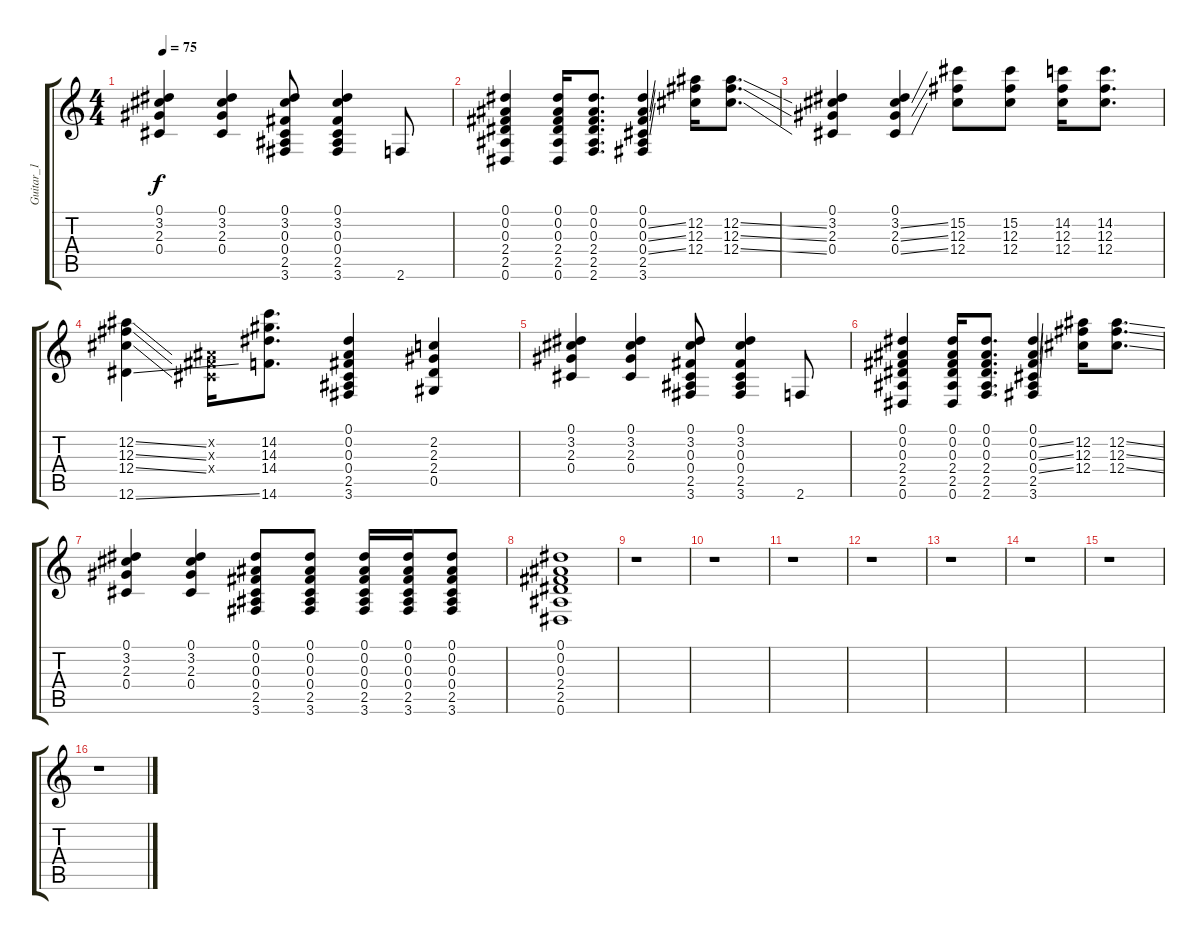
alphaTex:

\track ("Guitar_1" "Guitar_1") {instrument distortionguitar}
\staff {score tabs}
\tuning (Eb4 Bb3 Gb3 Db3 Ab2 Eb2) {hide}
\ts (4 4)
\tempo 75
\clef g2
\ks c
(0.1 3.2 2.3 0.4).4{dy f instrument distortionguitar} (0.1 3.2 2.3 0.4).4 (0.1 3.2 0.3 0.4 2.5 3.6).8 (0.1 3.2 0.3 0.4 2.5 3.6).4 2.6.8 |
(0.1 0.2 0.3 2.4 2.5 0.6).4 (0.1 0.2 0.3 2.4 2.5 0.6).16 (0.1 0.2 0.3 2.4 2.5 2.6).8{d} (0.1 0.2{ss} 0.3{ss} 0.4{ss} 2.5 3.6).4 (12.2 12.3 12.4).16 (12.2{ss} 12.3{ss} 12.4{ss}).8{d} |
(0.1 3.2 2.3 0.4).4 (0.1 3.2{ss} 2.3{ss} 0.4{ss}).4 (15.2 12.3 12.4).8 (15.2 12.3 12.4).8 (14.2 12.3 12.4).16 (14.2 12.3 12.4).8{d} |
(12.2{ss} 12.3{ss} 12.4{ss} 12.6{ss}).4 (0.2{x} 0.3{x} 0.4{x}).16 (14.2 14.3 14.4 14.6).8{d} (0.1 0.2 0.3 0.4 2.5 3.6).4 (2.2 2.3 2.4 0.5).4 |
(0.1 3.2 2.3 0.4).4 (0.1 3.2 2.3 0.4).4 (0.1 3.2 0.3 0.4 2.5 3.6).8 (0.1 3.2 0.3 0.4 2.5 3.6).4 2.6.8 |
(0.1 0.2 0.3 2.4 2.5 0.6).4 (0.1 0.2 0.3 2.4 2.5 0.6).16 (0.1 0.2 0.3 2.4 2.5 2.6).8{d} (0.1 0.2{ss} 0.3{ss} 0.4{ss} 2.5 3.6).4 (12.2 12.3 12.4).16 (12.2{ss} 12.3{ss} 12.4{ss}).8{d} |
(0.1 3.2 2.3 0.4).4 (0.1 3.2 2.3 0.4).4 (0.1 0.2 0.3 0.4 2.5 3.6).8 (0.1 0.2 0.3 0.4 2.5 3.6).8 (0.1 0.2 0.3 0.4 2.5 3.6).16 (0.1 0.2 0.3 0.4 2.5 3.6).16 (0.1 0.2 0.3 0.4 2.5 3.6).8 |
(0.1 0.2 0.3 2.4 2.5 0.6).1 |
r.1 |
r.1 |
r.1 |
r.1 |
r.1 |
r.1 |
r.1 |
r.1
